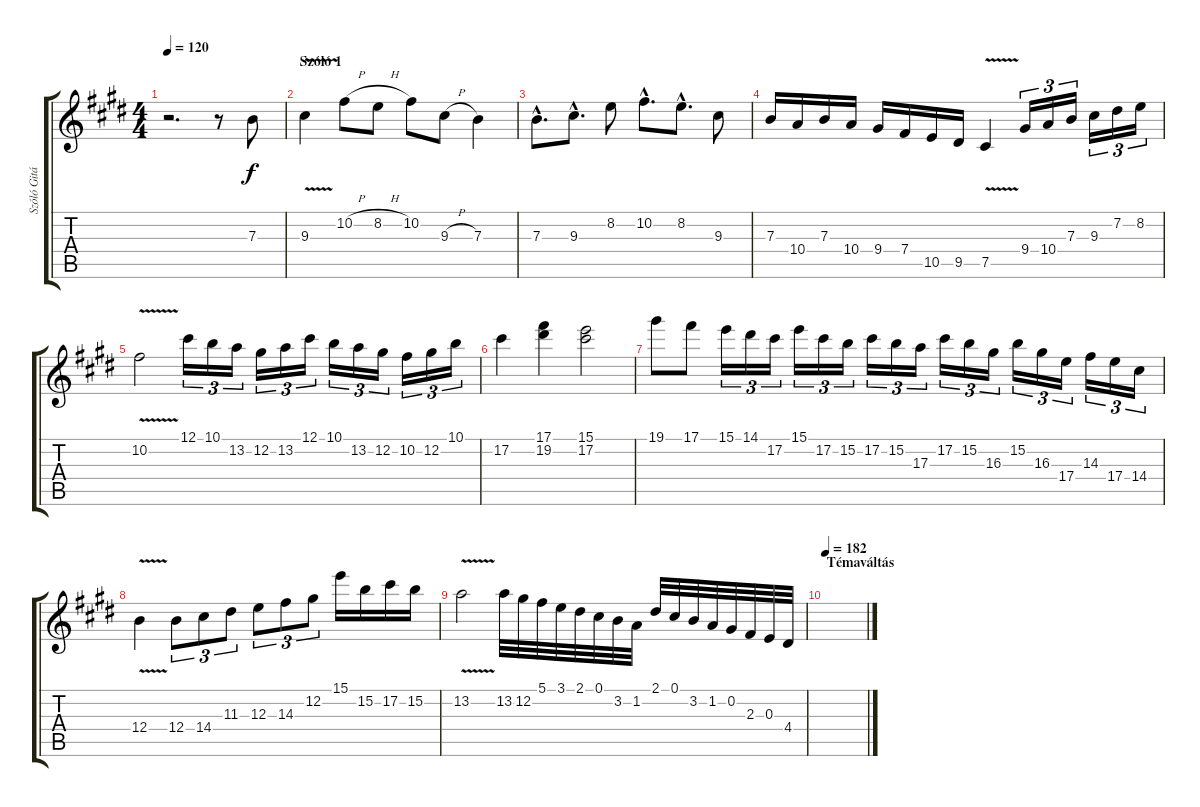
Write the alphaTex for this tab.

\track ("Szóló Gitár" "Szóló Gitá") {instrument overdrivenguitar}
\staff {score tabs}
\tuning (Db4 Ab3 E3 B2 Gb2 Db2) {hide}
\ts (4 4)
\tempo 120
\clef g2
\ks c#minor
r.2{d dy f} r.8 7.3.8 |
\section ("" "Szóló 1")
9.3{v}.4 10.2{h}.8 8.2{h}.8 10.2.8 9.3{h}.8 7.3.4 |
7.3{hac}.8{d} 9.3{hac}.8{d} 8.2.8 10.2{hac}.8{d} 8.2{hac}.8{d} 9.3.8 |
7.3.16 10.4.16 7.3.16 10.4.16 9.4.16 7.4.16 10.5.16 9.5.16 7.5{v}.4 9.4.16{tu (3 2)} 10.4.16{tu (3 2)} 7.3.16{tu (3 2)} 9.3.16{tu (3 2)} 7.2.16{tu (3 2)} 8.2.16{tu (3 2)} |
10.2{v}.2 12.1.16{tu (3 2)} 10.1.16{tu (3 2)} 13.2.16{tu (3 2)} 12.2.16{tu (3 2)} 13.2.16{tu (3 2)} 12.1.16{tu (3 2)} 10.1.16{tu (3 2)} 13.2.16{tu (3 2)} 12.2.16{tu (3 2)} 10.2.16{tu (3 2)} 12.2.16{tu (3 2)} 10.1.16{tu (3 2)} |
17.2.4 (17.1 19.2).4 (15.1 17.2).2 |
19.1.8 17.1.8 15.1.16{tu (3 2)} 14.1.16{tu (3 2)} 17.2.16{tu (3 2)} 15.1.16{tu (3 2)} 17.2.16{tu (3 2)} 15.2.16{tu (3 2)} 17.2.16{tu (3 2)} 15.2.16{tu (3 2)} 17.3.16{tu (3 2)} 17.2.16{tu (3 2)} 15.2.16{tu (3 2)} 16.3.16{tu (3 2)} 15.2.16{tu (3 2)} 16.3.16{tu (3 2)} 17.4.16{tu (3 2)} 14.3.16{tu (3 2)} 17.4.16{tu (3 2)} 14.4.16{tu (3 2)} |
12.4{v}.4 12.4.8{tu (3 2)} 14.4.8{tu (3 2)} 11.3.8{tu (3 2)} 12.3.8{tu (3 2)} 14.3.8{tu (3 2)} 12.2.8{tu (3 2)} 15.1.16 15.2.16 17.2.16 15.2.16 |
13.2{v}.2 13.2.32 12.2.32 5.1.32 3.1.32 2.1.32 0.1.32 3.2.32 1.2.32 2.1.32 0.1.32 3.2.32 1.2.32 0.2.32 2.3.32 0.3.32 4.4.32 |
\section ("" "Témaváltás")
\tempo 182
